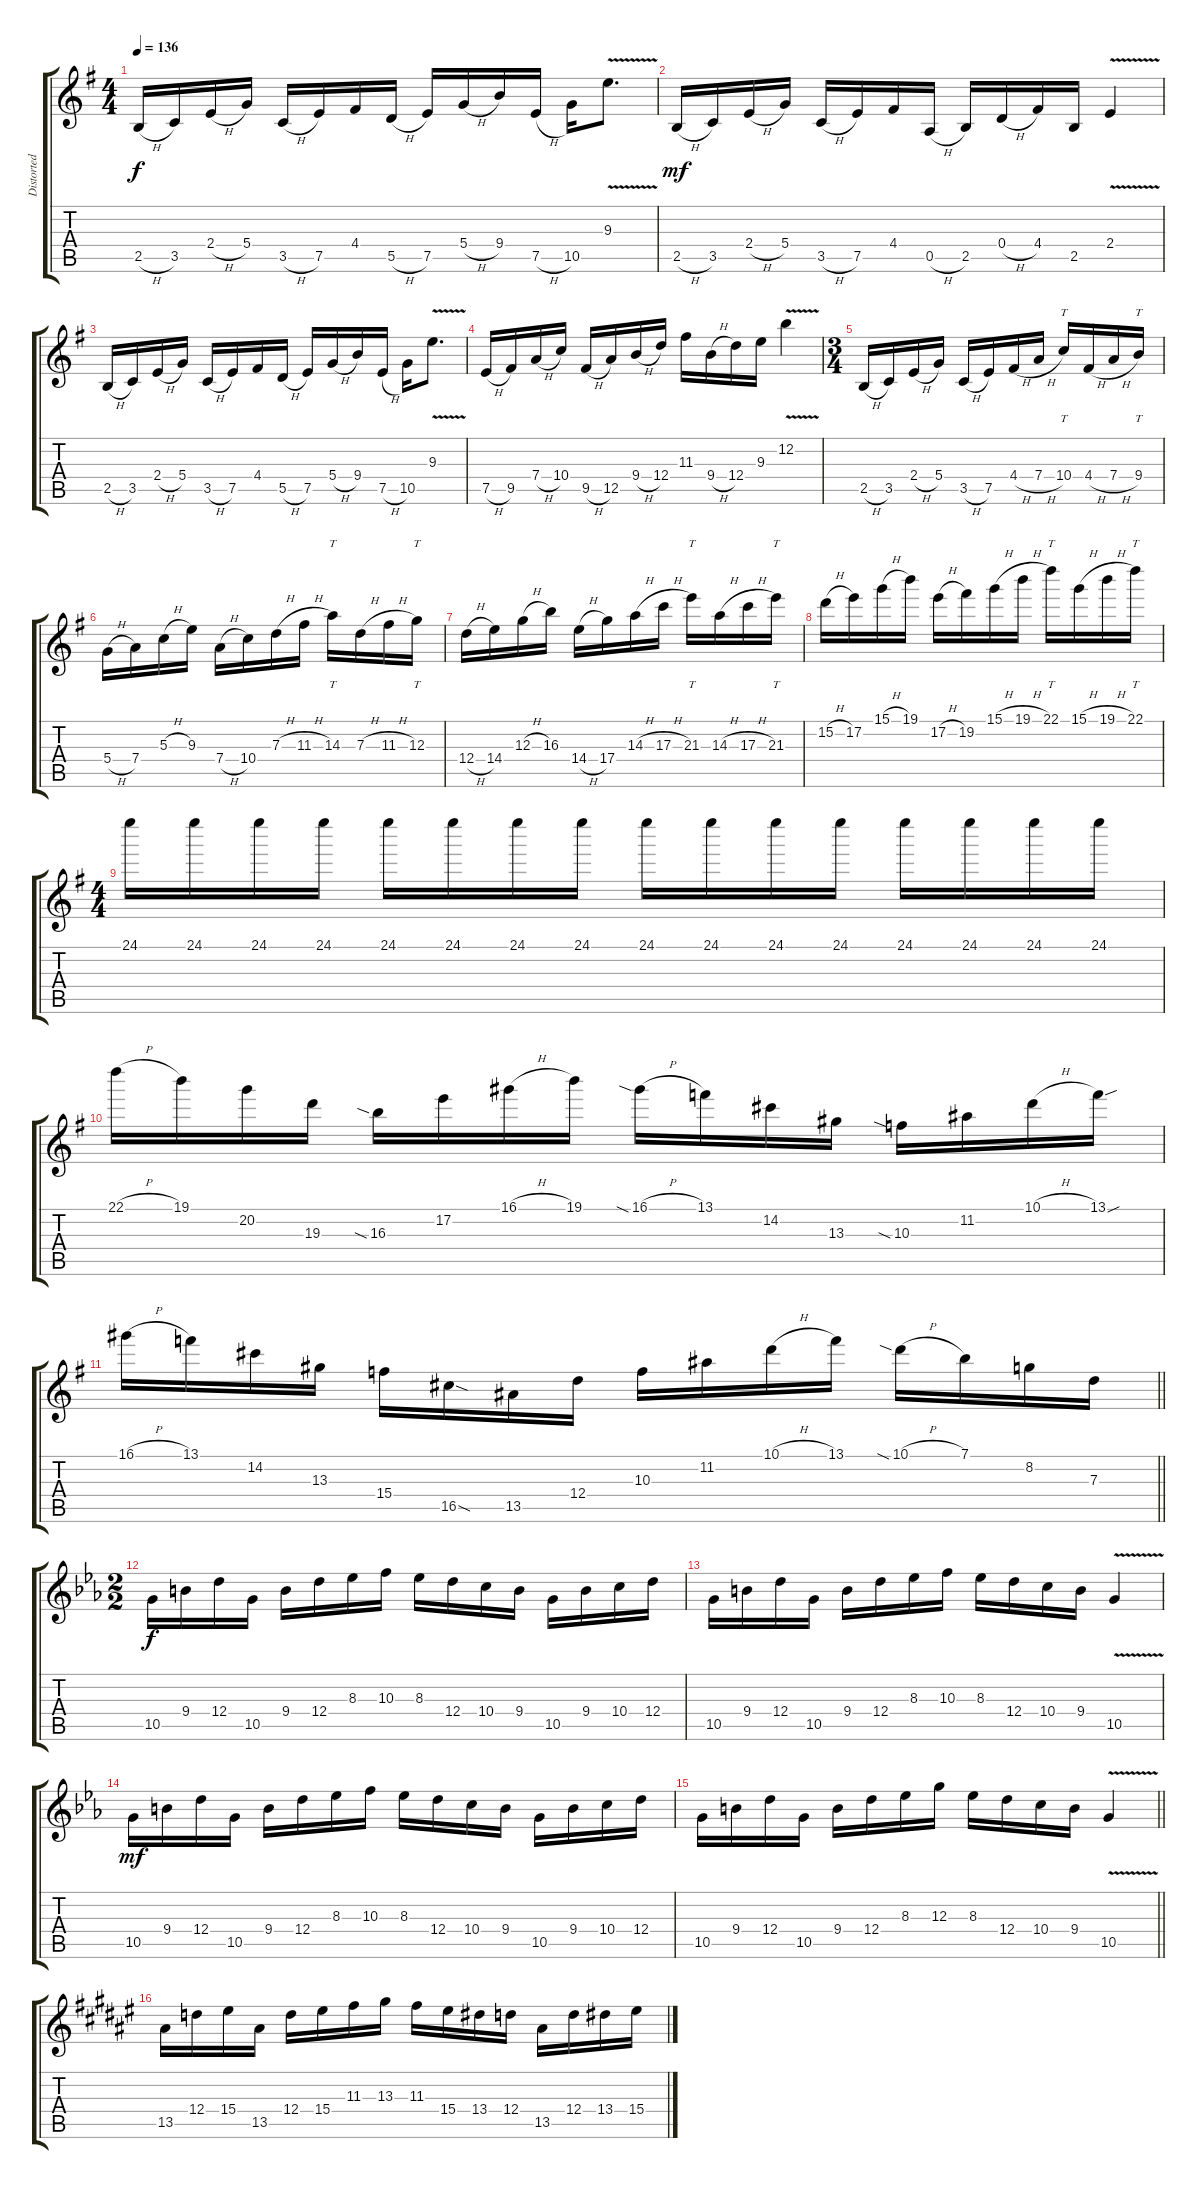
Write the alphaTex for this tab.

\track ("Distorted [Left]" "Distorted ") {instrument overdrivenguitar}
\staff {score tabs}
\tuning (E4 B3 G3 D3 A2 E2) {hide}
\ts (4 4)
\tempo 136
\clef g2
\ks g
2.5{h}.16{dy f} 3.5.16 2.4{h}.16 5.4.16 3.5{h}.16 7.5.16 4.4.16 5.5{h}.16 7.5.16 5.4{h}.16 9.4.16 7.5{h}.16 10.5.16 9.3{v}.8{d} |
2.5{h}.16{dy mf} 3.5.16 2.4{h}.16 5.4.16 3.5{h}.16 7.5.16 4.4.16 0.5{h}.16 2.5.16 0.4{h}.16 4.4.16 2.5.16 2.4{v}.4 |
2.5{h}.16 3.5.16 2.4{h}.16 5.4.16 3.5{h}.16 7.5.16 4.4.16 5.5{h}.16 7.5.16 5.4{h}.16 9.4.16 7.5{h}.16 10.5.16 9.3{v}.8{d} |
7.5{h}.16 9.5.16 7.4{h}.16 10.4.16 9.5{h}.16 12.5.16 9.4{h}.16 12.4.16 11.3.16 9.4{h}.16 12.4.16 9.3.16 12.2{v}.4 |
\ts (3 4)
2.5{h}.16 3.5.16 2.4{h}.16 5.4.16 3.5{h}.16 7.5.16 4.4{h}.16 7.4{h}.16 10.4.16{tt} 4.4{h}.16 7.4{h}.16 9.4.16{tt} |
5.4{h}.16 7.4.16 5.3{h}.16 9.3.16 7.4{h}.16 10.4.16 7.3{h}.16 11.3{h}.16 14.3.16{tt} 7.3{h}.16 11.3{h}.16 12.3.16{tt} |
12.4{h}.16 14.4.16 12.3{h}.16 16.3.16 14.4{h}.16 17.4.16 14.3{h}.16 17.3{h}.16 21.3.16{tt} 14.3{h}.16 17.3{h}.16 21.3.16{tt} |
15.2{h}.16 17.2.16 15.1{h}.16 19.1.16 17.2{h}.16 19.2.16 15.1{h}.16 19.1{h}.16 22.1.16{tt} 15.1{h}.16 19.1{h}.16 22.1.16{tt} |
\ts (4 4)
24.1.16 24.1.16 24.1.16 24.1.16 24.1.16 24.1.16 24.1.16 24.1.16 24.1.16 24.1.16 24.1.16 24.1.16 24.1.16 24.1.16 24.1.16 24.1.16 |
22.1{h}.16 19.1.16 20.2.16 19.3.16 16.3{sia}.16 17.2.16 16.1{h}.16 19.1.16 16.1{sia h}.16 13.1.16 14.2.16 13.3.16 10.3{sia}.16 11.2.16 10.1{h}.16 13.1{sou}.16 |
\barLineRight lightlight
16.1{h}.16 13.1.16 14.2.16 13.3.16 15.4.16 16.5{sod}.16 13.5.16 12.4.16 10.3.16 11.2.16 10.1{h}.16 13.1.16 10.1{sia h}.16 7.1.16 8.2.16 7.3.16 |
\ts (2 2)
\ks eb
10.5.16{dy f} 9.4.16 12.4.16 10.5.16 9.4.16 12.4.16 8.3.16 10.3.16 8.3.16 12.4.16 10.4.16 9.4.16 10.5.16 9.4.16 10.4.16 12.4.16 |
10.5.16 9.4.16 12.4.16 10.5.16 9.4.16 12.4.16 8.3.16 10.3.16 8.3.16 12.4.16 10.4.16 9.4.16 10.5{v}.4 |
10.5.16{dy mf} 9.4.16 12.4.16 10.5.16 9.4.16 12.4.16 8.3.16 10.3.16 8.3.16 12.4.16 10.4.16 9.4.16 10.5.16 9.4.16 10.4.16 12.4.16 |
\barLineRight lightlight
10.5.16 9.4.16 12.4.16 10.5.16 9.4.16 12.4.16 8.3.16 12.3.16 8.3.16 12.4.16 10.4.16 9.4.16 10.5{v}.4 |
\ks f#
13.5.16 12.4.16 15.4.16 13.5.16 12.4.16 15.4.16 11.3.16 13.3.16 11.3.16 15.4.16 13.4.16 12.4.16 13.5.16 12.4.16 13.4.16 15.4.16
